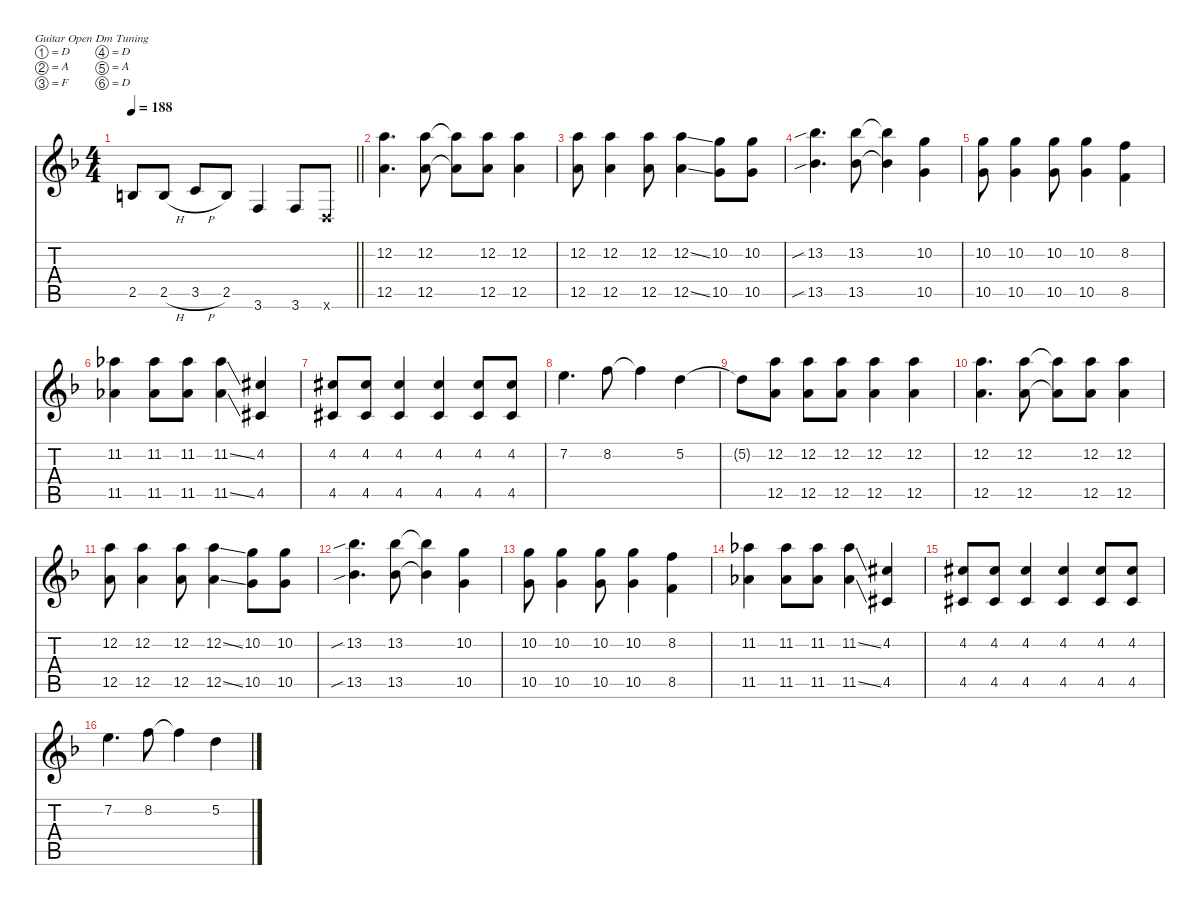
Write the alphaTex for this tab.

\defaultSystemsLayout 4
\hideDynamics
\bracketExtendMode nobrackets
\singleTrackTrackNamePolicy hidden
\multiTrackTrackNamePolicy hidden
\firstSystemTrackNameMode fullname
\firstSystemTrackNameOrientation horizontal
\otherSystemsTrackNameOrientation horizontal
\track ("Mikael Akerfeldt" "dist.guit.") {defaultSystemsLayout 4 instrument distortionguitar}
\staff {score tabs}
\tuning (D4 A3 F3 D3 A2 D2)
\ts (4 4)
\tempo 188
\clef g2
\barLineRight lightlight
\ks dminor
2.5{t acc forcenatural}.8{dy mp beam Up} 2.5{h acc forcenatural}.8{beam Up} 3.5{h acc forcenatural}.8{beam Up} 2.5{acc forcenatural}.8{beam Up} 3.6{acc forcenatural}.4{beam Up} 3.6{acc forcenatural}.8{beam Up} 0.6{x acc forcenatural}.8{beam Up} |
(12.2{acc forcenatural} 12.5{acc forcenatural}).4{d dy f instrument distortionguitar beam Down} (12.2{acc forcenatural} 12.5{acc forcenatural}).8{beam Down} (12.2{t acc forcenatural} 12.5{t acc forcenatural}).8{beam Down} (12.2{acc forcenatural} 12.5{acc forcenatural}).8{beam Down} (12.2{acc forcenatural} 12.5{acc forcenatural}).4{beam Down} |
(12.2{acc forcenatural} 12.5{acc forcenatural}).8{beam Down} (12.2{acc forcenatural} 12.5{acc forcenatural}).4{beam Down} (12.2{acc forcenatural} 12.5{acc forcenatural}).8{beam Down} (12.2{ss acc forcenatural} 12.5{ss acc forcenatural}).4{beam Down} (10.2{acc forcenatural} 10.5{acc forcenatural}).8{beam Down} (10.2{acc forcenatural} 10.5{acc forcenatural}).8{beam Down} |
(13.2{sib acc b} 13.5{sib acc b}).4{d beam Down} (13.2{acc b} 13.5{acc b}).8{beam Down} (13.2{t acc b} 13.5{t acc b}).4{beam Down} (10.2{acc forcenatural} 10.5{acc forcenatural}).4{beam Down} |
(10.2{acc forcenatural} 10.5{acc forcenatural}).8{beam Down} (10.2{acc forcenatural} 10.5{acc forcenatural}).4{beam Down} (10.2{acc forcenatural} 10.5{acc forcenatural}).8{beam Down} (10.2{acc forcenatural} 10.5{acc forcenatural}).4{beam Down} (8.2{acc forcenatural} 8.5{acc forcenatural}).4{beam Down} |
(11.2{acc b} 11.5{acc b}).4{beam Down} (11.2{acc b} 11.5{acc b}).8{beam Down} (11.2{acc b} 11.5{acc b}).8{beam Down} (11.2{ss acc b} 11.5{ss acc b}).4{beam Down} (4.2{acc #} 4.5{acc #}).4{beam Up} |
(4.2{acc #} 4.5{acc #}).8{beam Up} (4.2{acc #} 4.5{acc #}).8{beam Up} (4.2{acc #} 4.5{acc #}).4{beam Up} (4.2{acc #} 4.5{acc #}).4{beam Up} (4.2{acc #} 4.5{acc #}).8{beam Up} (4.2{acc #} 4.5{acc #}).8{beam Up} |
7.2{acc forcenatural}.4{d beam Down} 8.2{acc forcenatural}.8{beam Down} 8.2{t acc forcenatural}.4{beam Down} 5.2{acc forcenatural}.4{beam Down} |
5.2{t acc forcenatural}.8{beam Down} (12.2{acc forcenatural} 12.5{acc forcenatural}).8{beam Down} (12.2{acc forcenatural} 12.5{acc forcenatural}).8{beam Down} (12.2{acc forcenatural} 12.5{acc forcenatural}).8{beam Down} (12.2{acc forcenatural} 12.5{acc forcenatural}).4{beam Down} (12.2{acc forcenatural} 12.5{acc forcenatural}).4{beam Down} |
(12.2{acc forcenatural} 12.5{acc forcenatural}).4{d beam Down} (12.2{acc forcenatural} 12.5{acc forcenatural}).8{beam Down} (12.2{t acc forcenatural} 12.5{t acc forcenatural}).8{beam Down} (12.2{acc forcenatural} 12.5{acc forcenatural}).8{beam Down} (12.2{acc forcenatural} 12.5{acc forcenatural}).4{beam Down} |
(12.2{acc forcenatural} 12.5{acc forcenatural}).8{beam Down} (12.2{acc forcenatural} 12.5{acc forcenatural}).4{beam Down} (12.2{acc forcenatural} 12.5{acc forcenatural}).8{beam Down} (12.2{ss acc forcenatural} 12.5{ss acc forcenatural}).4{beam Down} (10.2{acc forcenatural} 10.5{acc forcenatural}).8{beam Down} (10.2{acc forcenatural} 10.5{acc forcenatural}).8{beam Down} |
(13.2{sib acc b} 13.5{sib acc b}).4{d beam Down} (13.2{acc b} 13.5{acc b}).8{beam Down} (13.2{t acc b} 13.5{t acc b}).4{beam Down} (10.2{acc forcenatural} 10.5{acc forcenatural}).4{beam Down} |
(10.2{acc forcenatural} 10.5{acc forcenatural}).8{beam Down} (10.2{acc forcenatural} 10.5{acc forcenatural}).4{beam Down} (10.2{acc forcenatural} 10.5{acc forcenatural}).8{beam Down} (10.2{acc forcenatural} 10.5{acc forcenatural}).4{beam Down} (8.2{acc forcenatural} 8.5{acc forcenatural}).4{beam Down} |
(11.2{acc b} 11.5{acc b}).4{beam Down} (11.2{acc b} 11.5{acc b}).8{beam Down} (11.2{acc b} 11.5{acc b}).8{beam Down} (11.2{ss acc b} 11.5{ss acc b}).4{beam Down} (4.2{acc #} 4.5{acc #}).4{beam Up} |
(4.2{acc #} 4.5{acc #}).8{beam Up} (4.2{acc #} 4.5{acc #}).8{beam Up} (4.2{acc #} 4.5{acc #}).4{beam Up} (4.2{acc #} 4.5{acc #}).4{beam Up} (4.2{acc #} 4.5{acc #}).8{beam Up} (4.2{acc #} 4.5{acc #}).8{beam Up} |
7.2{acc forcenatural}.4{d beam Down} 8.2{acc forcenatural}.8{beam Down} 8.2{t acc forcenatural}.4{beam Down} 5.2{acc forcenatural}.4{beam Down}
